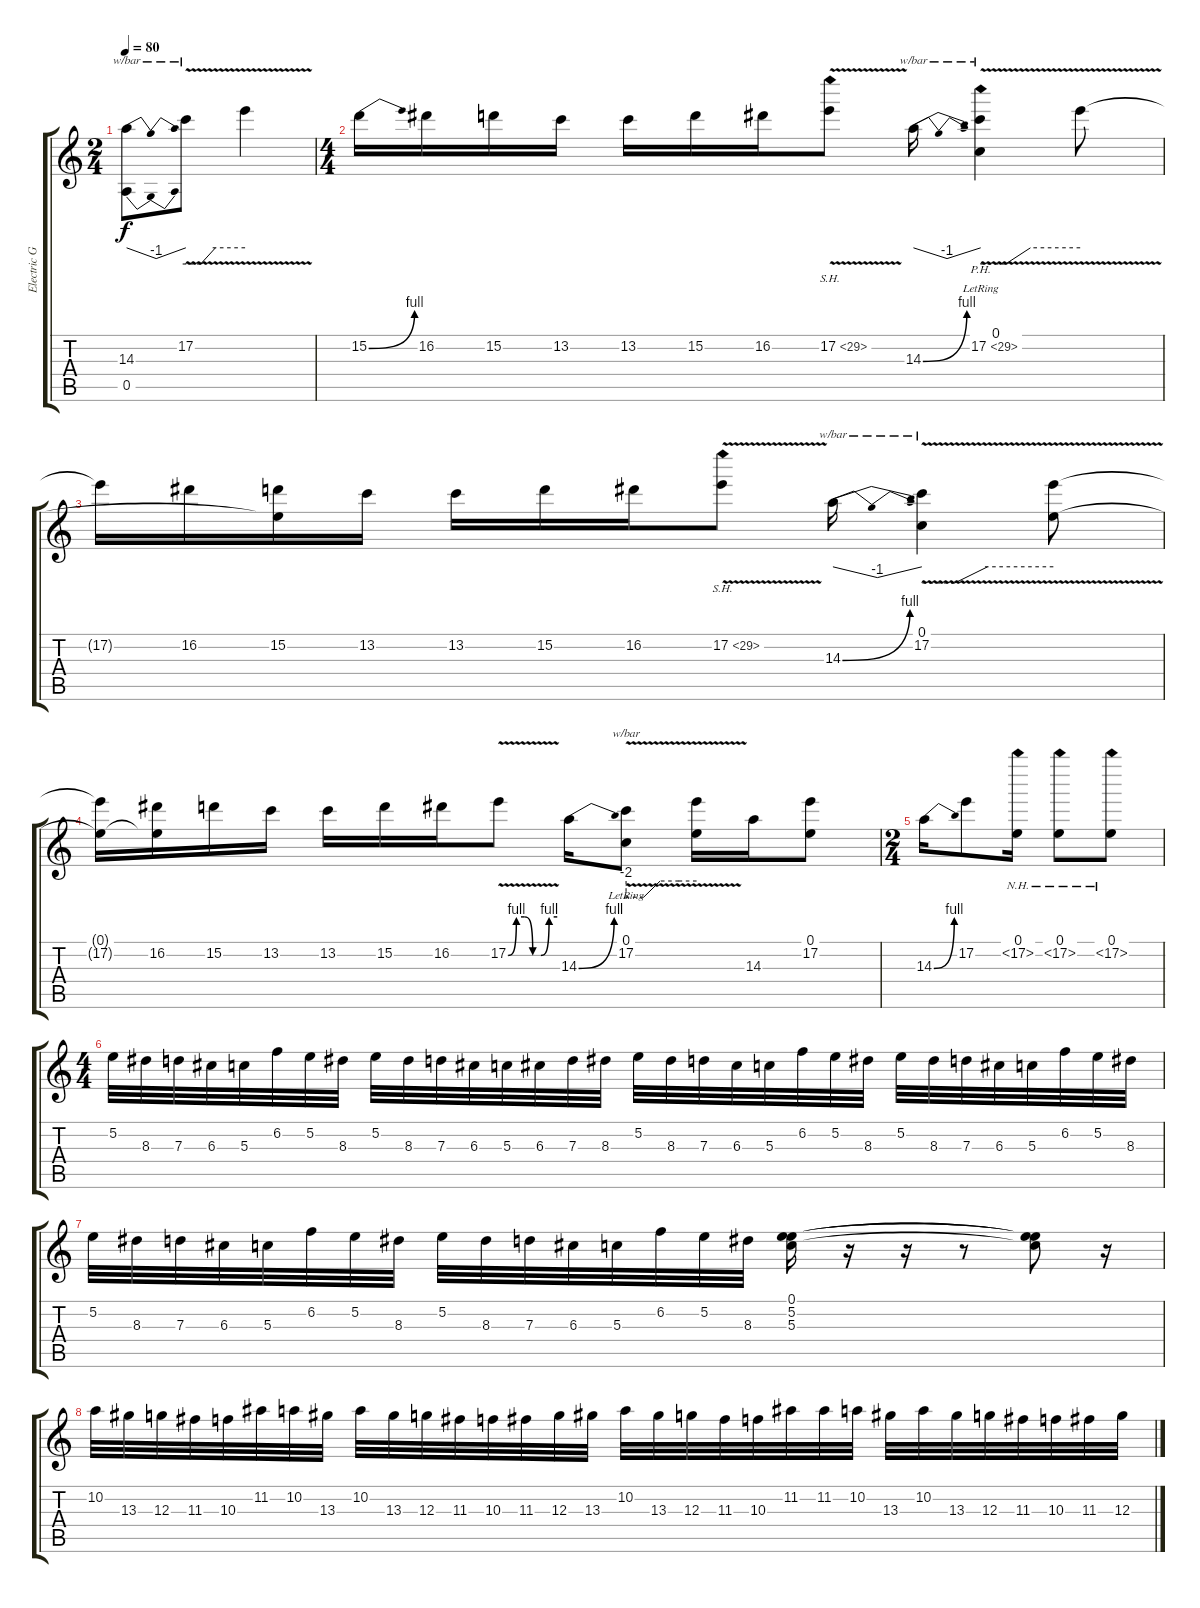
\track ("Electric Guitar 1" "Electric G") {instrument overdrivenguitar}
\staff {score tabs}
\tuning (E4 B3 G3 D3 A2 E2) {hide}
\ts (2 4)
\tempo 80
\clef g2
\ks c
(14.3 0.5{t}).8{tbe (dip default 0 0 30 -4 60 0) dy f} 17.2{v}.8{tbe (custom default 0 -8 15 -8 30 0 60 0)} 17.2{t}.4 |
\ts (4 4)
15.2{be (bend 0 0 60 4)}.16 16.2.16 15.2.16 13.2.16 13.2.16 15.2.16 16.2.16 17.2{sh 12 v}.8 14.3{be (bend 0 0 60 4)}.16{tbe (dip default 0 0 30 -4 60 0)} (0.1{lr} 17.2{ph 12 v}).4{tbe (custom default 0 -8 15 -8 30 0 60 0)} 17.2{t}.8 |
17.2{t}.16 16.2.16 (0.1{t} 15.2).16 13.2.16 13.2.16 15.2.16 16.2.16 17.2{sh 12 v}.8 14.3{be (bend 0 0 60 4)}.16{tbe (dip default 0 0 30 -4 60 0)} (0.1 17.2{v}).4{tbe (custom default 0 -8 15 -8 30 0 60 0)} (0.1{t} 17.2{t}).8 |
(0.1{t} 17.2{t}).16 (0.1{t} 16.2).16 15.2.16 13.2.16 13.2.16 15.2.16 16.2.16 17.2{be (custom 0 0 10 4 20 4 30 0 40 0 50 4 60 4) v}.8 14.3{be (bend 0 0 60 4)}.16 (0.1 17.2{v lr}).8{tbe (custom default 0 -8 15 -8 29 0 45 0 60 0)} (0.1{t} 17.2{t}).16 14.3.16 (0.1 17.2).8 |
\ts (2 4)
14.3{be (bend 0 0 60 4)}.16 17.2.8 (0.1 17.2{nh}).16 (0.1 17.2{nh}).8 (0.1 17.2{nh}).8 |
\ts (4 4)
5.2.32 8.3.32 7.3.32 6.3.32 5.3.32 6.2.32 5.2.32 8.3.32 5.2.32 8.3.32 7.3.32 6.3.32 5.3.32 6.3.32 7.3.32 8.3.32 5.2.32 8.3.32 7.3.32 6.3.32 5.3.32 6.2.32 5.2.32 8.3.32 5.2.32 8.3.32 7.3.32 6.3.32 5.3.32 6.2.32 5.2.32 8.3.32 |
5.2.32 8.3.32 7.3.32 6.3.32 5.3.32 6.2.32 5.2.32 8.3.32 5.2.32 8.3.32 7.3.32 6.3.32 5.3.32 6.2.32 5.2.32 8.3.32 (0.1 5.2 5.3).16 r.16 r.16 r.8 (0.1{t} 5.2{t} 5.3{t}).8 r.16 |
10.2.32 13.3.32 12.3.32 11.3.32 10.3.32 11.2.32 10.2.32 13.3.32 10.2.32 13.3.32 12.3.32 11.3.32 10.3.32 11.3.32 12.3.32 13.3.32 10.2.32 13.3.32 12.3.32 11.3.32 10.3.32 11.2.32 11.2.32 10.2.32 13.3.32 10.2.32 13.3.32 12.3.32 11.3.32 10.3.32 11.3.32 12.3.32
